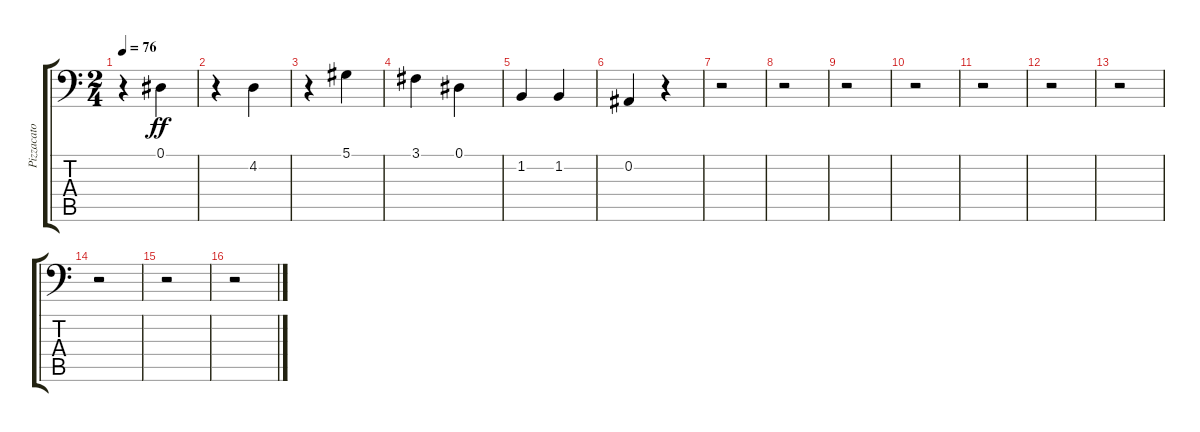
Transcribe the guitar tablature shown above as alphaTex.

\track ("Pizzacato / Timpani" "Pizzacato ") {instrument pizzicatostrings}
\staff {score tabs}
\tuning (Eb3 Bb2 Gb2 Db2 Ab1 Eb1) {hide}
\ts (2 4)
\tempo 76
\clef f4
\ks c
r.4{dy ff} 0.1.4 |
r.4 4.2.4 |
r.4 5.1.4 |
3.1.4 0.1.4 |
1.2.4 1.2.4 |
0.2.4 r.4 |
r.2 |
r.2 |
r.2 |
r.2 |
r.2 |
r.2 |
r.2 |
r.2 |
r.2 |
r.2
